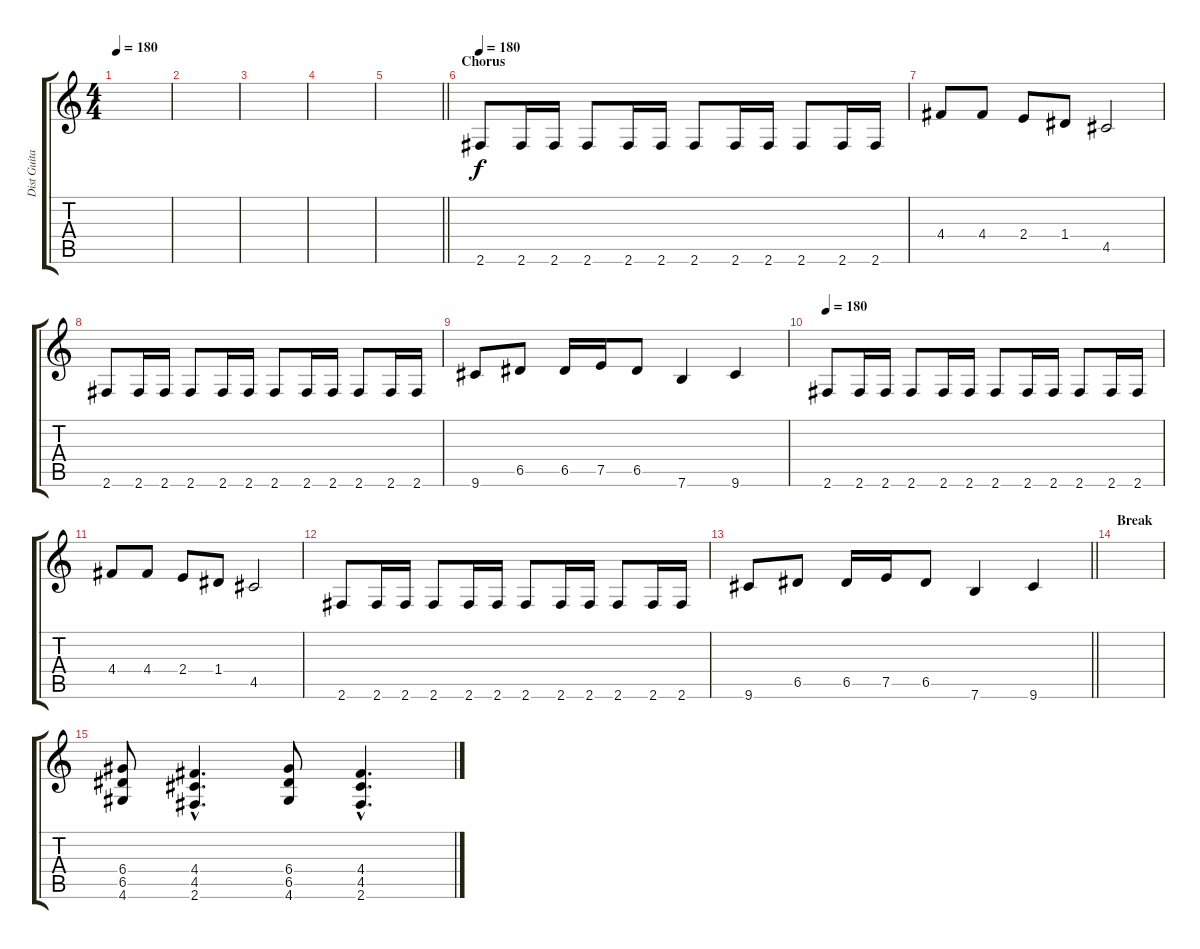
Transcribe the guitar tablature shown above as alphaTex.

\track ("Dist Guitar" "Dist Guita") {instrument distortionguitar}
\staff {score tabs}
\tuning (E4 B3 G3 D3 A2 E2) {hide}
\ts (4 4)
\tempo 180
\clef g2
\ks c
|
|
|
|
\barLineRight lightlight
|
\section ("" "Chorus")
\tempo 180
2.6.8 2.6.16 2.6.16 2.6.8 2.6.16 2.6.16 2.6.8 2.6.16 2.6.16 2.6.8 2.6.16 2.6.16 |
4.4.8 4.4.8 2.4.8 1.4.8 4.5.2 |
2.6.8 2.6.16 2.6.16 2.6.8 2.6.16 2.6.16 2.6.8 2.6.16 2.6.16 2.6.8 2.6.16 2.6.16 |
9.6.8 6.5.8 6.5.16 7.5.16 6.5.8 7.6.4 9.6.4 |
\tempo 180
2.6.8 2.6.16 2.6.16 2.6.8 2.6.16 2.6.16 2.6.8 2.6.16 2.6.16 2.6.8 2.6.16 2.6.16 |
4.4.8 4.4.8 2.4.8 1.4.8 4.5.2 |
2.6.8 2.6.16 2.6.16 2.6.8 2.6.16 2.6.16 2.6.8 2.6.16 2.6.16 2.6.8 2.6.16 2.6.16 |
\barLineRight lightlight
9.6.8 6.5.8 6.5.16 7.5.16 6.5.8 7.6.4 9.6.4 |
\section ("" "Break")
|
(6.4 6.5 4.6).8 (4.4{hac} 4.5{hac} 2.6{hac}).4{d} (6.4 6.5 4.6).8 (4.4{hac} 4.5{hac} 2.6{hac}).4{d}
